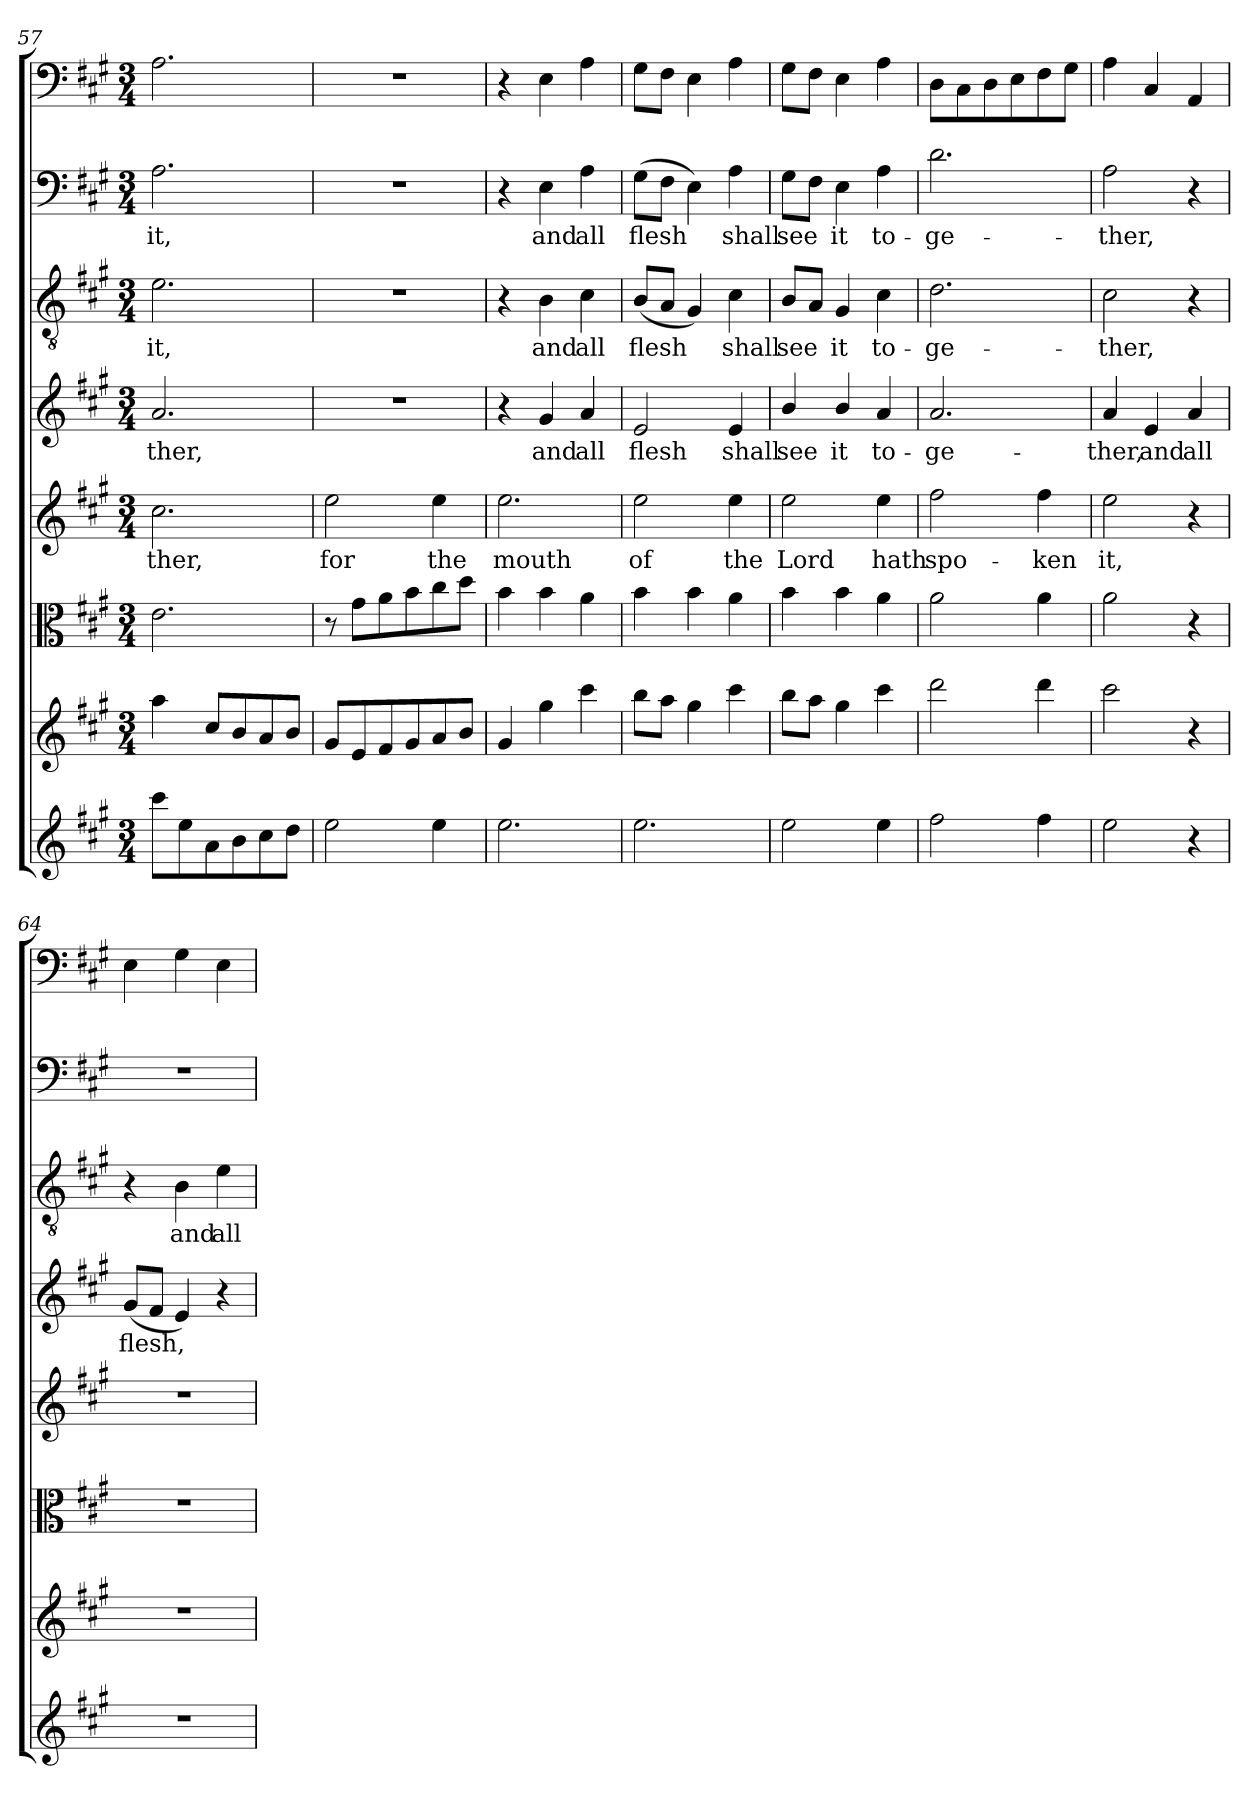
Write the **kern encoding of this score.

**kern	**kern	**kern	**kern	**text	**kern	**text	**kern	**text	**kern	**text	**kern
*part8	*part7	*part6	*part5	*part5	*part4	*part4	*part3	*part3	*part2	*part2	*part1
*staff8	*staff7	*staff6	*staff5	*staff5	*staff4	*staff4	*staff3	*staff3	*staff2	*staff2	*staff1
*clefG2	*clefG2	*clefC3	*clefG2	*	*clefG2	*	*clefGv2	*	*clefF4	*	*clefF4
*k[f#c#g#]	*k[f#c#g#]	*k[f#c#g#]	*k[f#c#g#]	*	*k[f#c#g#]	*	*k[f#c#g#]	*	*k[f#c#g#]	*	*k[f#c#g#]
*A:	*A:	*A:	*A:	*	*A:	*	*A:	*	*A:	*	*A:
*M3/4	*M3/4	*M3/4	*M3/4	*	*M3/4	*	*M3/4	*	*M3/4	*	*M3/4
=57	=57	=57	=57	=57	=57	=57	=57	=57	=57	=57	=57
8ccc#\L	4aa\	2.e\	2.cc#\	-ther,	2.a/	-ther,	2.e\	it,	2.A\	it,	2.A\
8ee\	.	.	.	.	.	.	.	.	.	.	.
8a\	8cc#/L	.	.	.	.	.	.	.	.	.	.
8b\	8b/	.	.	.	.	.	.	.	.	.	.
8cc#\	8a/	.	.	.	.	.	.	.	.	.	.
8dd\J	8b/J	.	.	.	.	.	.	.	.	.	.
=58	=58	=58	=58	=58	=58	=58	=58	=58	=58	=58	=58
2ee\	8g#/L	8r	2ee\	for	2.r	.	2.r	.	2.r	.	2.r
.	8e/	8g#\L	.	.	.	.	.	.	.	.	.
.	8f#/	8a\	.	.	.	.	.	.	.	.	.
.	8g#/	8b\	.	.	.	.	.	.	.	.	.
4ee\	8a/	8cc#\	4ee\	the	.	.	.	.	.	.	.
.	8b/J	8dd\J	.	.	.	.	.	.	.	.	.
=59	=59	=59	=59	=59	=59	=59	=59	=59	=59	=59	=59
2.ee\	4g#/	4b\	2.ee\	mouth	4r	.	4r	.	4r	.	4r
.	4gg#\	4b\	.	.	4g#/	and	4B\	and	4E\	and	4E\
.	4ccc#\	4a\	.	.	4a/	all	4c#\	all	4A\	all	4A\
=60	=60	=60	=60	=60	=60	=60	=60	=60	=60	=60	=60
2.ee\	8bb\L	4b\	2ee\	of	2e/	flesh	(8B/L	flesh	(8G#\L	flesh	8G#\L
.	8aa\J	.	.	.	.	.	8A/J	.	8F#\J	.	8F#\J
.	4gg#\	4b\	.	.	.	.	4G#/)	.	4E\)	.	4E\
.	4ccc#\	4a\	4ee\	the	4e/	shall	4c#\	shall	4A\	shall	4A\
=61	=61	=61	=61	=61	=61	=61	=61	=61	=61	=61	=61
2ee\	8bb\L	4b\	2ee\	Lord	4b/	see	8B/L	see	8G#\L	see	8G#\L
.	8aa\J	.	.	.	.	.	8A/J	.	8F#\J	.	8F#\J
.	4gg#\	4b\	.	.	4b/	it	4G#/	it	4E\	it	4E\
4ee\	4ccc#\	4a\	4ee\	hath	4a/	to-	4c#\	to-	4A\	to-	4A\
=62	=62	=62	=62	=62	=62	=62	=62	=62	=62	=62	=62
2ff#\	2ddd\	2a\	2ff#\	spo-	2.a/	-ge-	2.d\	-ge-	2.d\	-ge-	8D\L
.	.	.	.	.	.	.	.	.	.	.	8C#\
.	.	.	.	.	.	.	.	.	.	.	8D\
.	.	.	.	.	.	.	.	.	.	.	8E\
4ff#\	4ddd\	4a\	4ff#\	-ken	.	.	.	.	.	.	8F#\
.	.	.	.	.	.	.	.	.	.	.	8G#\J
=63	=63	=63	=63	=63	=63	=63	=63	=63	=63	=63	=63
2ee\	2ccc#\	2a\	2ee\	it,	4a/	-ther,	2c#\	-ther,	2A\	-ther,	4A\
.	.	.	.	.	4e/	and	.	.	.	.	4C#/
4r	4r	4r	4r	.	4a/	all	4r	.	4r	.	4AA/
=64	=64	=64	=64	=64	=64	=64	=64	=64	=64	=64	=64
2.r	2.r	2.r	2.r	.	(8g#/L	flesh,	4r	.	2.r	.	4E\
.	.	.	.	.	8f#/J	.	.	.	.	.	.
.	.	.	.	.	4e/)	.	4B\	and	.	.	4G#\
.	.	.	.	.	4r	.	4e\	all	.	.	4E\
=	=	=	=	=	=	=	=	=	=	=	=
*-	*-	*-	*-	*-	*-	*-	*-	*-	*-	*-	*-
